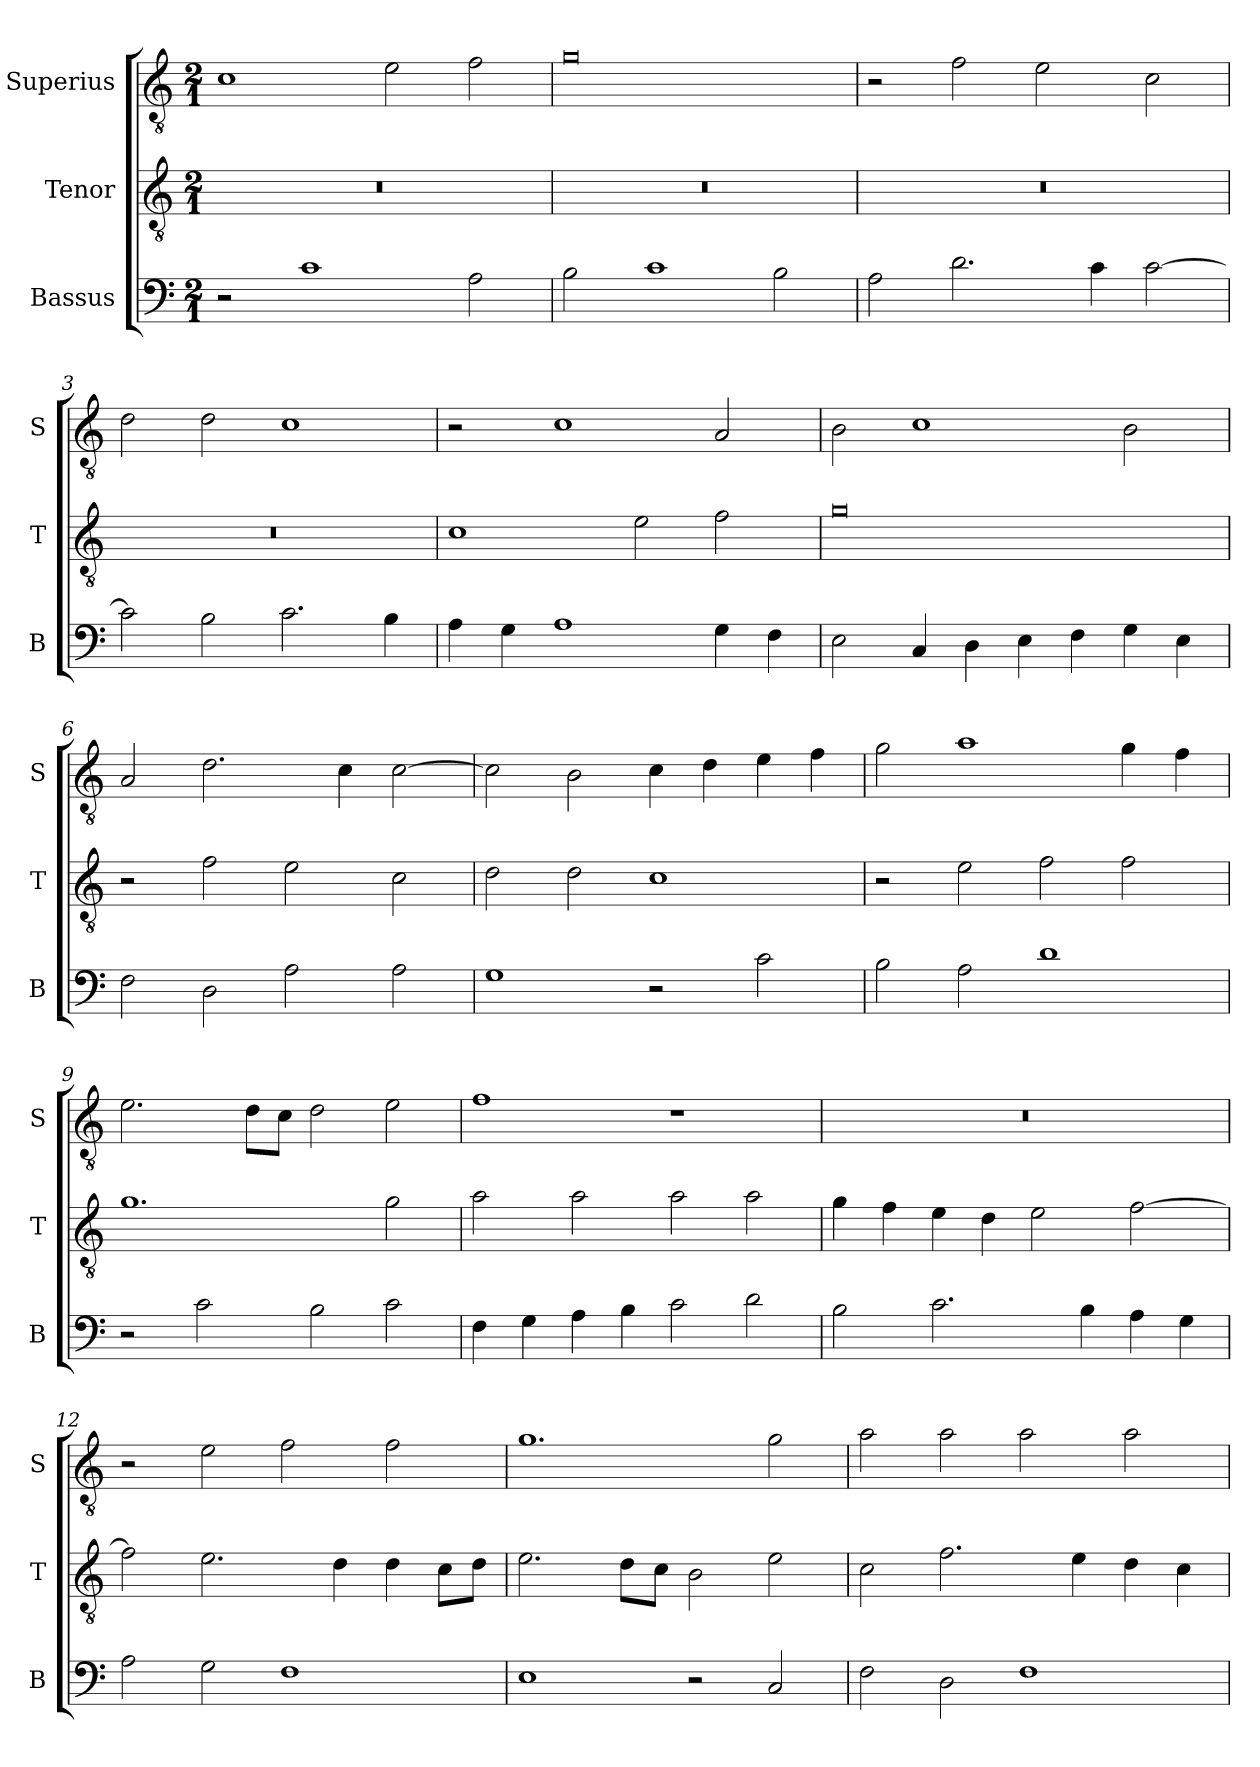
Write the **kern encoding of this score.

**kern	**kern	**kern
*part3	*part2	*part1
*staff3	*staff2	*staff1
*I"Bassus	*I"Tenor	*I"Superius
*I'B	*I'T	*I'S
*clefF4	*clefGv2	*clefGv2
*k[]	*k[]	*k[]
*C:	*C:	*C:
*M2/1	*M2/1	*M2/1
=	=	=
2r	0r	1c
1c	.	.
.	.	2e
2A	.	2f
=1	=1	=1
2B	0r	0g
1c	.	.
2B	.	.
=2	=2	=2
2A	0r	2r
2.d	.	2f
.	.	2e
4c	.	.
[2c	.	2c
=3	=3	=3
2c]	0r	2d
2B	.	2d
2.c	.	1c
4B	.	.
=4	=4	=4
4A	1c	2r
4G	.	.
1A	.	1c
.	2e	.
4G	2f	2A
4F	.	.
=5	=5	=5
2E	0g	2B
4C	.	1c
4D	.	.
4E	.	.
4F	.	.
4G	.	2B
4E	.	.
=6	=6	=6
2F	2r	2A
2D	2f	2.d
2A	2e	.
.	.	4c
2A	2c	[2c
=7	=7	=7
1G	2d	2c]
.	2d	2B
2r	1c	4c
.	.	4d
2c	.	4e
.	.	4f
=8	=8	=8
2B	2r	2g
2A	2e	1a
1d	2f	.
.	2f	4g
.	.	4f
=9	=9	=9
2r	1.g	2.e
2c	.	.
.	.	8dL
.	.	8cJ
2B	.	2d
2c	2g	2e
=10	=10	=10
4F	2a	1f
4G	.	.
4A	2a	.
4B	.	.
2c	2a	1r
2d	2a	.
=11	=11	=11
2B	4g	0r
.	4f	.
2.c	4e	.
.	4d	.
.	2e	.
4B	.	.
4A	[2f	.
4G	.	.
=12	=12	=12
2A	2f]	2r
2G	2.e	2e
1F	.	2f
.	4d	.
.	4d	2f
.	8cL	.
.	8dJ	.
=13	=13	=13
1E	2.e	1.g
.	8dL	.
.	8cJ	.
2r	2B	.
2C	2e	2g
=14	=14	=14
2F	2c	2a
2D	2.f	2a
1F	.	2a
.	4e	.
.	4d	2a
.	4c	.
=	=	=
*-	*-	*-
